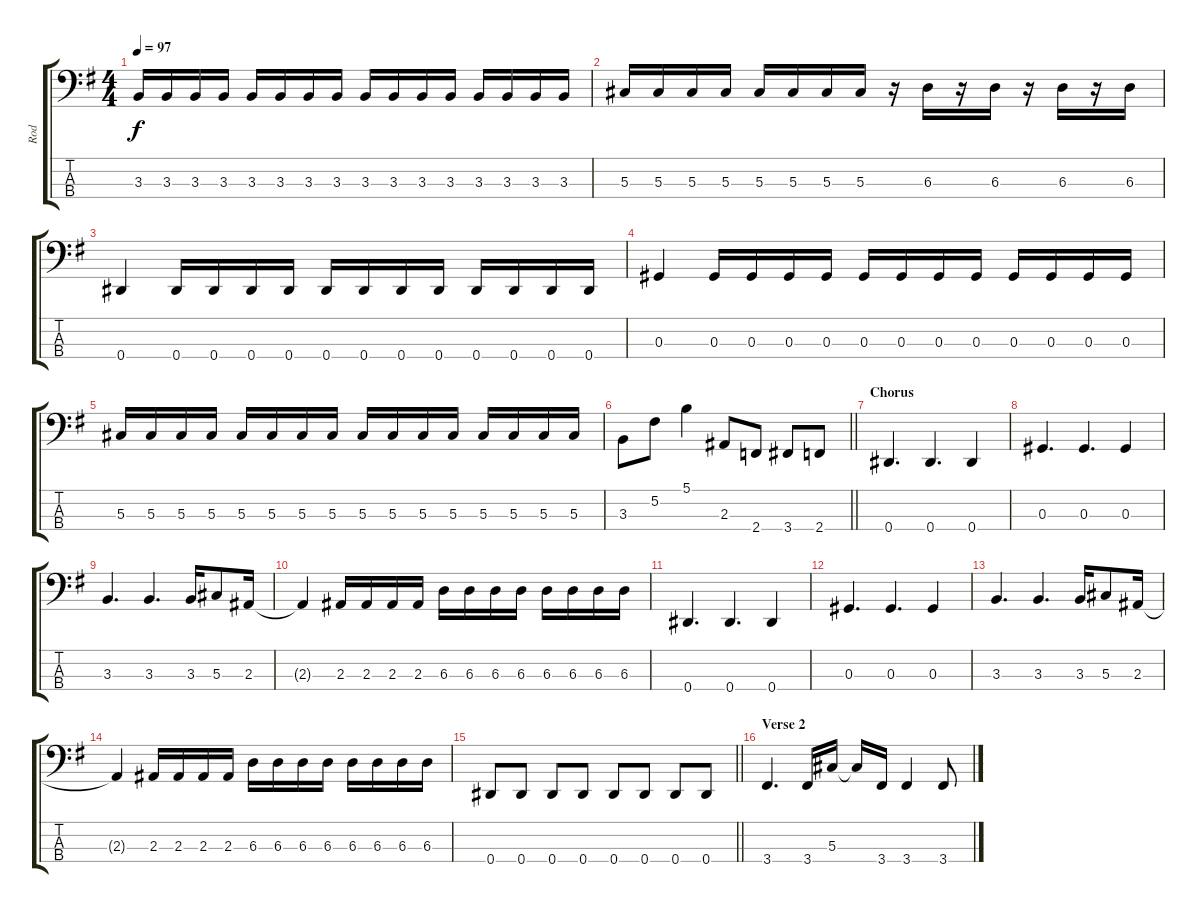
\track ("Rod" "Rod") {instrument electricbasspick}
\staff {score tabs}
\tuning (Gb2 Db2 Ab1 Eb1) {hide}
\ts (4 4)
\tempo 97
\clef f4
\ks g
3.3.16{dy f} 3.3.16 3.3.16 3.3.16 3.3.16 3.3.16 3.3.16 3.3.16 3.3.16 3.3.16 3.3.16 3.3.16 3.3.16 3.3.16 3.3.16 3.3.16 |
5.3.16 5.3.16 5.3.16 5.3.16 5.3.16 5.3.16 5.3.16 5.3.16 r.16 6.3.16 r.16 6.3.16 r.16 6.3.16 r.16 6.3.16 |
0.4.4 0.4.16 0.4.16 0.4.16 0.4.16 0.4.16 0.4.16 0.4.16 0.4.16 0.4.16 0.4.16 0.4.16 0.4.16 |
0.3.4 0.3.16 0.3.16 0.3.16 0.3.16 0.3.16 0.3.16 0.3.16 0.3.16 0.3.16 0.3.16 0.3.16 0.3.16 |
5.3.16 5.3.16 5.3.16 5.3.16 5.3.16 5.3.16 5.3.16 5.3.16 5.3.16 5.3.16 5.3.16 5.3.16 5.3.16 5.3.16 5.3.16 5.3.16 |
\barLineRight lightlight
3.3.8 5.2.8 5.1.4 2.3.8 2.4.8 3.4.8 2.4.8 |
\section ("" "Chorus")
0.4.4{d} 0.4.4{d} 0.4.4 |
0.3.4{d} 0.3.4{d} 0.3.4 |
3.3.4{d} 3.3.4{d} 3.3.16 5.3.8 2.3.16 |
2.3{t}.4 2.3.16 2.3.16 2.3.16 2.3.16 6.3.16 6.3.16 6.3.16 6.3.16 6.3.16 6.3.16 6.3.16 6.3.16 |
0.4.4{d} 0.4.4{d} 0.4.4 |
0.3.4{d} 0.3.4{d} 0.3.4 |
3.3.4{d} 3.3.4{d} 3.3.16 5.3.8 2.3.16 |
2.3{t}.4 2.3.16 2.3.16 2.3.16 2.3.16 6.3.16 6.3.16 6.3.16 6.3.16 6.3.16 6.3.16 6.3.16 6.3.16 |
\barLineRight lightlight
0.4.8 0.4.8 0.4.8 0.4.8 0.4.8 0.4.8 0.4.8 0.4.8 |
\section ("" "Verse 2")
3.4.4{d} 3.4.16 5.3.16 5.3{t}.16 3.4.16 3.4.4 3.4.8
